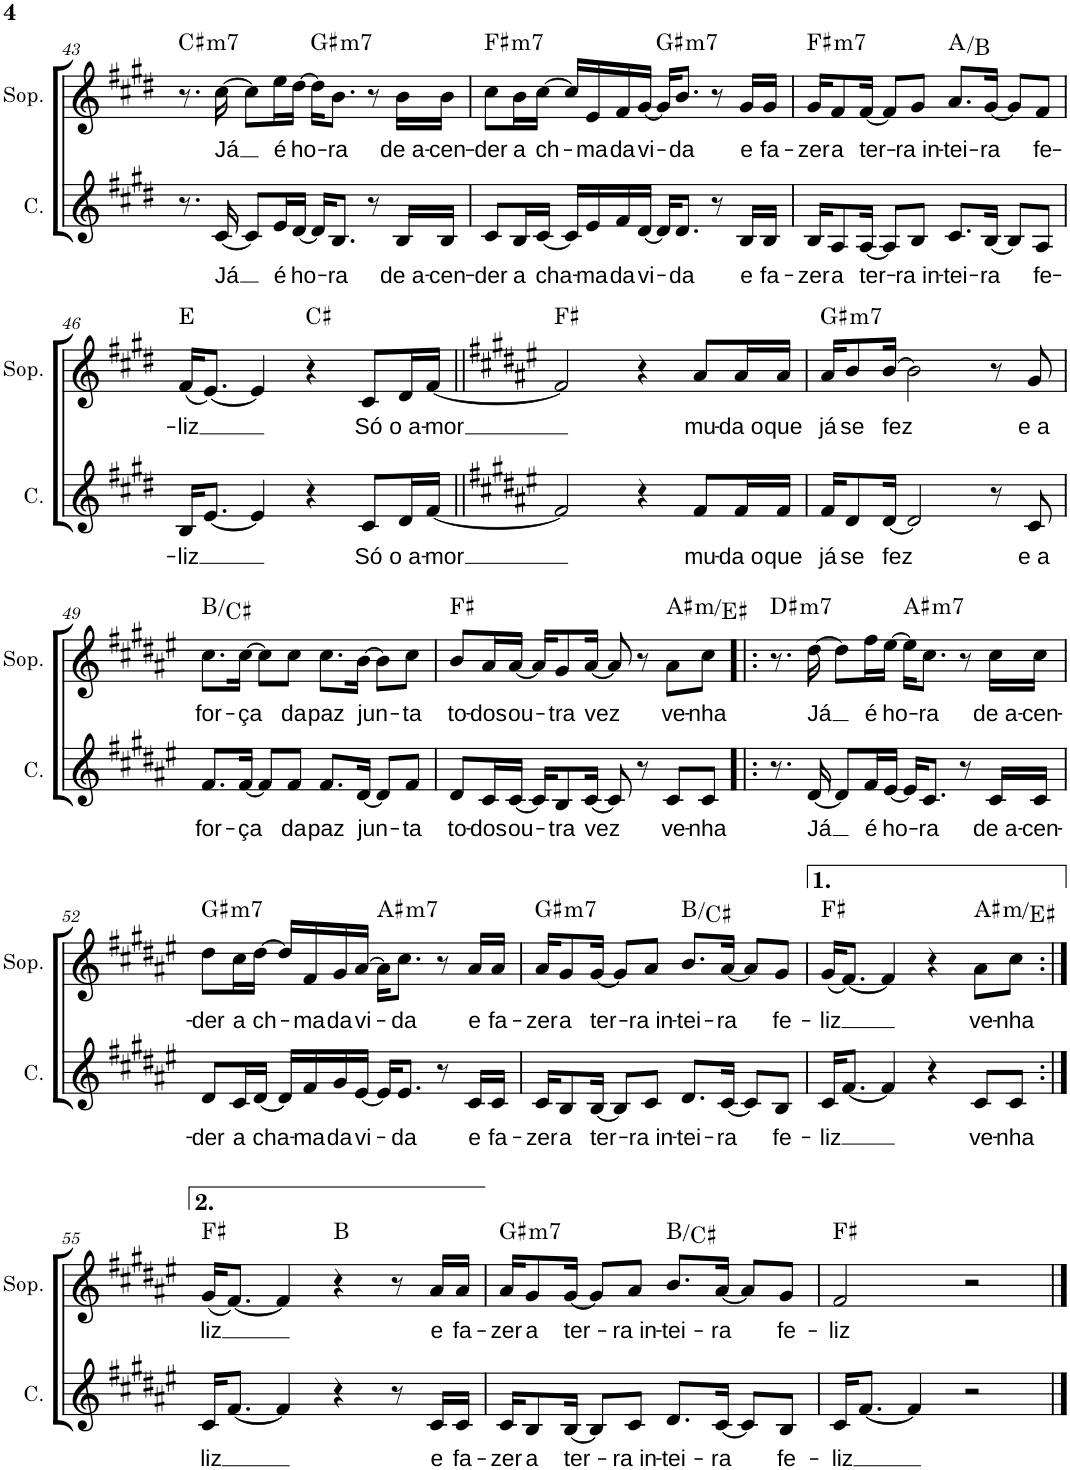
**kern	**text	**kern	**text	**harte
*part2	*part2	*part1	*part1	*part1
*staff2	*staff2	*staff1	*staff1	*
*I"Contralto	*	*I"Soprano	*	*
*I'C.	*	*I'Sop.	*	*
!!LO:PB:g=z
*clefG2	*	*clefG2	*	*
*k[f#c#g#d#]	*	*k[f#c#g#d#]	*	*
*M4/4	*	*M4/4	*	*
*met(c)	*	*met(c)	*	*
=43	=43	=43	=43	=43
!	!	!	!	!LO:H:kt=m7
8.r	.	8.r	.	C#:min7
!	!LO:LY:b	!	!LO:LY:b	!
[16c#/	Já	[16cc#\	Já	.
8c#/L]	.	8cc#\L]	.	.
!	!LO:LY:b	!	!LO:LY:b	!
16e/L	é	16ee\L	é	.
!	!LO:LY:b	!	!LO:LY:b	!
[16d#/JJ	ho-	[16dd#\JJ	ho-	.
!	!	!	!	!LO:H:kt=m7
16d#/KL]	.	16dd#\KL]	.	G#:min7
!	!LO:LY:b	!	!LO:LY:b	!
8.B/J	-ra	8.b\J	-ra	.
8r	.	8r	.	.
!	!LO:LY:b	!	!LO:LY:b	!
16B/LL	de a-	16b\LL	de a-	.
!	!LO:LY:b	!	!LO:LY:b	!
16B/JJ	-cen-	16b\JJ	-cen-	.
=44	=44	=44	=44	=44
!	!LO:LY:b	!	!LO:LY:b	!LO:H:kt=m7
8c#/L	-der	8cc#\L	-der	F#:min7
!	!LO:LY:b	!	!LO:LY:b	!
16B/L	a	16b\L	a	.
!	!LO:LY:b	!	!LO:LY:b	!
[16c#/JJ	cha-	[16cc#\JJ	ch-	.
16c#/LL]	.	16cc#/LL]	.	.
!	!LO:LY:b	!	!LO:LY:b	!
16e/	-ma	16e/	-ma	.
!	!LO:LY:b	!	!LO:LY:b	!
16f#/	da	16f#/	da	.
!	!LO:LY:b	!	!LO:LY:b	!
[16d#/JJ	vi-	[16g#/JJ	vi-	.
!	!	!	!	!LO:H:kt=m7
16d#/KL]	.	16g#/KL]	.	G#:min7
!	!LO:LY:b	!	!LO:LY:b	!
8.d#/J	-da	8.b/J	-da	.
8r	.	8r	.	.
!	!LO:LY:b	!	!LO:LY:b	!
16B/LL	e	16g#/LL	e	.
!	!LO:LY:b	!	!LO:LY:b	!
16B/JJ	fa-	16g#/JJ	fa-	.
=45	=45	=45	=45	=45
!	!LO:LY:b	!	!LO:LY:b	!LO:H:kt=m7
16B/KL	-zer	16g#/KL	-zer	F#:min7
!	!LO:LY:b	!	!LO:LY:b	!
8A/	a	8f#/	a	.
!	!LO:LY:b	!	!LO:LY:b	!
[16A/Jk	ter-	[16f#/Jk	ter-	.
8A/L]	.	8f#/L]	.	.
!	!LO:LY:b	!	!LO:LY:b	!
8B/J	-ra in-	8g#/J	-ra in-	.
!	!LO:LY:b	!	!LO:LY:b	!
8.c#/L	-tei-	8.a/L	-tei-	A:maj/2
!	!LO:LY:b	!	!LO:LY:b	!
[16B/Jk	-ra	[16g#/Jk	-ra	.
8B/L]	.	8g#/L]	.	.
!	!LO:LY:b	!	!LO:LY:b	!
8A/J	fe-	8f#/J	fe-	.
!!LO:LB:g=z
=46	=46	=46	=46	=46
!	!LO:LY:b	!	!LO:LY:b	!
16B/KL	-liz	(16f#/KL	-liz	E:maj
[8.e/J	.	[8.e/J)	.	.
4e/]	.	4e/]	.	.
4r	.	4r	.	C#:maj
!	!LO:LY:b	!	!LO:LY:b	!
8c#/L	Só	8c#/L	Só	.
!	!LO:LY:b	!	!LO:LY:b	!
16d#/L	o a-	16d#/L	o a-	.
!	!LO:LY:b	!	!LO:LY:b	!
[16f#/JJ	-mor	[16f#/JJ	-mor	.
=47||	=47||	=47||	=47||	=47||
*k[f#c#g#d#a#e#]	*	*k[f#c#g#d#a#e#]	*	*
2f#/]	.	2f#/]	.	F#:maj
4r	.	4r	.	.
!	!LO:LY:b	!	!LO:LY:b	!
8f#/L	mu-	8a#/L	mu-	.
!	!LO:LY:b	!	!LO:LY:b	!
16f#/L	-da o	16a#/L	-da o	.
!	!LO:LY:b	!	!LO:LY:b	!
16f#/JJ	que	16a#/JJ	que	.
=48	=48	=48	=48	=48
!	!LO:LY:b	!	!LO:LY:b	!LO:H:kt=m7
16f#/KL	já	16a#/KL	já	G#:min7
!	!LO:LY:b	!	!LO:LY:b	!
8d#/	se	8b/	se	.
!	!LO:LY:b	!	!LO:LY:b	!
[16d#/Jk	fez	[16b/Jk	fez	.
2d#/]	.	2b\]	.	.
8r	.	8r	.	.
!	!LO:LY:b	!	!LO:LY:b	!
8c#/	e a	8g#/	e a	.
!!LO:LB:g=z
=49	=49	=49	=49	=49
!	!LO:LY:b	!	!LO:LY:b	!
8.f#/L	for-	8.cc#\L	for-	B:maj/2
!	!LO:LY:b	!	!LO:LY:b	!
[16f#/Jk	-ça	[16cc#\Jk	-ça	.
8f#/L]	.	8cc#\L]	.	.
!	!LO:LY:b	!	!LO:LY:b	!
8f#/J	da	8cc#\J	da	.
!	!LO:LY:b	!	!LO:LY:b	!
8.f#/L	paz	8.cc#\L	paz	.
!	!LO:LY:b	!	!LO:LY:b	!
[16d#/Jk	jun-	[16b\Jk	jun-	.
8d#/L]	.	8b\L]	.	.
!	!LO:LY:b	!	!LO:LY:b	!
8f#/J	-ta	8cc#\J	-ta	.
=50	=50	=50	=50	=50
!	!LO:LY:b	!	!LO:LY:b	!
8d#/L	to-	8b/L	to-	F#:maj
!	!LO:LY:b	!	!LO:LY:b	!
16c#/L	-dos	16a#/L	-dos	.
!	!LO:LY:b	!	!LO:LY:b	!
[16c#/JJ	ou-	[16a#/JJ	ou-	.
16c#/KL]	.	16a#/KL]	.	.
!	!LO:LY:b	!	!LO:LY:b	!
8B/	-tra	8g#/	-tra	.
!	!LO:LY:b	!	!LO:LY:b	!
[16c#/Jk	vez	[16a#/Jk	vez	.
8c#/]	.	8a#/]	.	.
8r	.	8r	.	.
!	!LO:LY:b	!	!LO:LY:b	!LO:H:kt=m
8c#/L	ve-	8a#\L	ve-	A#:min/5
!	!LO:LY:b	!	!LO:LY:b	!
8c#/J	-nha	8cc#\J	-nha	.
=51!|:	=51!|:	=51!|:	=51!|:	=51!|:
!	!	!	!	!LO:H:kt=m7
8.r	.	8.r	.	D#:min7
!	!LO:LY:b	!	!LO:LY:b	!
[16d#/	Já	[16dd#\	Já	.
8d#/L]	.	8dd#\L]	.	.
!	!LO:LY:b	!	!LO:LY:b	!
16f#/L	é	16ff#\L	é	.
!	!LO:LY:b	!	!LO:LY:b	!
[16e#/JJ	ho-	[16ee#\JJ	ho-	.
!	!	!	!	!LO:H:kt=m7
16e#/KL]	.	16ee#\KL]	.	A#:min7
!	!LO:LY:b	!	!LO:LY:b	!
8.c#/J	-ra	8.cc#\J	-ra	.
8r	.	8r	.	.
!	!LO:LY:b	!	!LO:LY:b	!
16c#/LL	de a-	16cc#\LL	de a-	.
!	!LO:LY:b	!	!LO:LY:b	!
16c#/JJ	-cen-	16cc#\JJ	-cen-	.
!!LO:LB:g=z
=52	=52	=52	=52	=52
!	!LO:LY:b	!	!LO:LY:b	!LO:H:kt=m7
8d#/L	-der	8dd#\L	-der	G#:min7
!	!LO:LY:b	!	!LO:LY:b	!
16c#/L	a	16cc#\L	a	.
!	!LO:LY:b	!	!LO:LY:b	!
[16d#/JJ	cha-	[16dd#\JJ	ch-	.
16d#/LL]	.	16dd#/LL]	.	.
!	!LO:LY:b	!	!LO:LY:b	!
16f#/	-ma	16f#/	-ma	.
!	!LO:LY:b	!	!LO:LY:b	!
16g#/	da	16g#/	da	.
!	!LO:LY:b	!	!LO:LY:b	!
[16e#/JJ	vi-	[16a#/JJ	vi-	.
!	!	!	!	!LO:H:kt=m7
16e#/KL]	.	16a#\KL]	.	A#:min7
!	!LO:LY:b	!	!LO:LY:b	!
8.e#/J	-da	8.cc#\J	-da	.
8r	.	8r	.	.
!	!LO:LY:b	!	!LO:LY:b	!
16c#/LL	e	16a#/LL	e	.
!	!LO:LY:b	!	!LO:LY:b	!
16c#/JJ	fa-	16a#/JJ	fa-	.
=53	=53	=53	=53	=53
!	!LO:LY:b	!	!LO:LY:b	!LO:H:kt=m7
16c#/KL	-zer	16a#/KL	-zer	G#:min7
!	!LO:LY:b	!	!LO:LY:b	!
8B/	a	8g#/	a	.
!	!LO:LY:b	!	!LO:LY:b	!
[16B/Jk	ter-	[16g#/Jk	ter-	.
8B/L]	.	8g#/L]	.	.
!	!LO:LY:b	!	!LO:LY:b	!
8c#/J	-ra in-	8a#/J	-ra in-	.
!	!LO:LY:b	!	!LO:LY:b	!
8.d#/L	-tei-	8.b/L	-tei-	B:maj/2
!	!LO:LY:b	!	!LO:LY:b	!
[16c#/Jk	-ra	[16a#/Jk	-ra	.
8c#/L]	.	8a#/L]	.	.
!	!LO:LY:b	!	!LO:LY:b	!
8B/J	fe-	8g#/J	fe-	.
=54	=54	=54	=54	=54
!	!LO:LY:b	!	!LO:LY:b	!
16c#/KL	-liz	(16g#/KL	-liz	F#:maj
[8.f#/J	.	[8.f#/J)	.	.
4f#/]	.	4f#/]	.	.
4r	.	4r	.	.
!	!LO:LY:b	!	!LO:LY:b	!LO:H:kt=m
8c#/L	ve-	8a#\L	ve-	A#:min/5
!	!LO:LY:b	!	!LO:LY:b	!
8c#/J	-nha	8cc#\J	-nha	.
!!LO:LB:g=z
=55:|!	=55:|!	=55:|!	=55:|!	=55:|!
!	!LO:LY:b	!	!LO:LY:b	!
16c#/KL	-liz	(16g#/KL	-liz	F#:maj
[8.f#/J	.	[8.f#/J)	.	.
4f#/]	.	4f#/]	.	.
4r	.	4r	.	B:maj
8r	.	8r	.	.
!	!LO:LY:b	!	!LO:LY:b	!
16c#/LL	e	16a#/LL	e	.
!	!LO:LY:b	!	!LO:LY:b	!
16c#/JJ	fa-	16a#/JJ	fa-	.
=56	=56	=56	=56	=56
!	!LO:LY:b	!	!LO:LY:b	!LO:H:kt=m7
16c#/KL	-zer	16a#/KL	-zer	G#:min7
!	!LO:LY:b	!	!LO:LY:b	!
8B/	a	8g#/	a	.
!	!LO:LY:b	!	!LO:LY:b	!
[16B/Jk	ter-	[16g#/Jk	ter-	.
8B/L]	.	8g#/L]	.	.
!	!LO:LY:b	!	!LO:LY:b	!
8c#/J	-ra in-	8a#/J	-ra in-	.
!	!LO:LY:b	!	!LO:LY:b	!
8.d#/L	-tei-	8.b/L	-tei-	B:maj/2
!	!LO:LY:b	!	!LO:LY:b	!
[16c#/Jk	-ra	[16a#/Jk	-ra	.
8c#/L]	.	8a#/L]	.	.
!	!LO:LY:b	!	!LO:LY:b	!
8B/J	fe-	8g#/J	fe-	.
=57	=57	=57	=57	=57
!	!LO:LY:b	!	!LO:LY:b	!
16c#/KL	-liz	2f#/	-liz	F#:maj
[8.f#/J	.	.	.	.
4f#/]	.	.	.	.
2r	.	2r	.	.
==	==	==	==	==
*-	*-	*-	*-	*-
